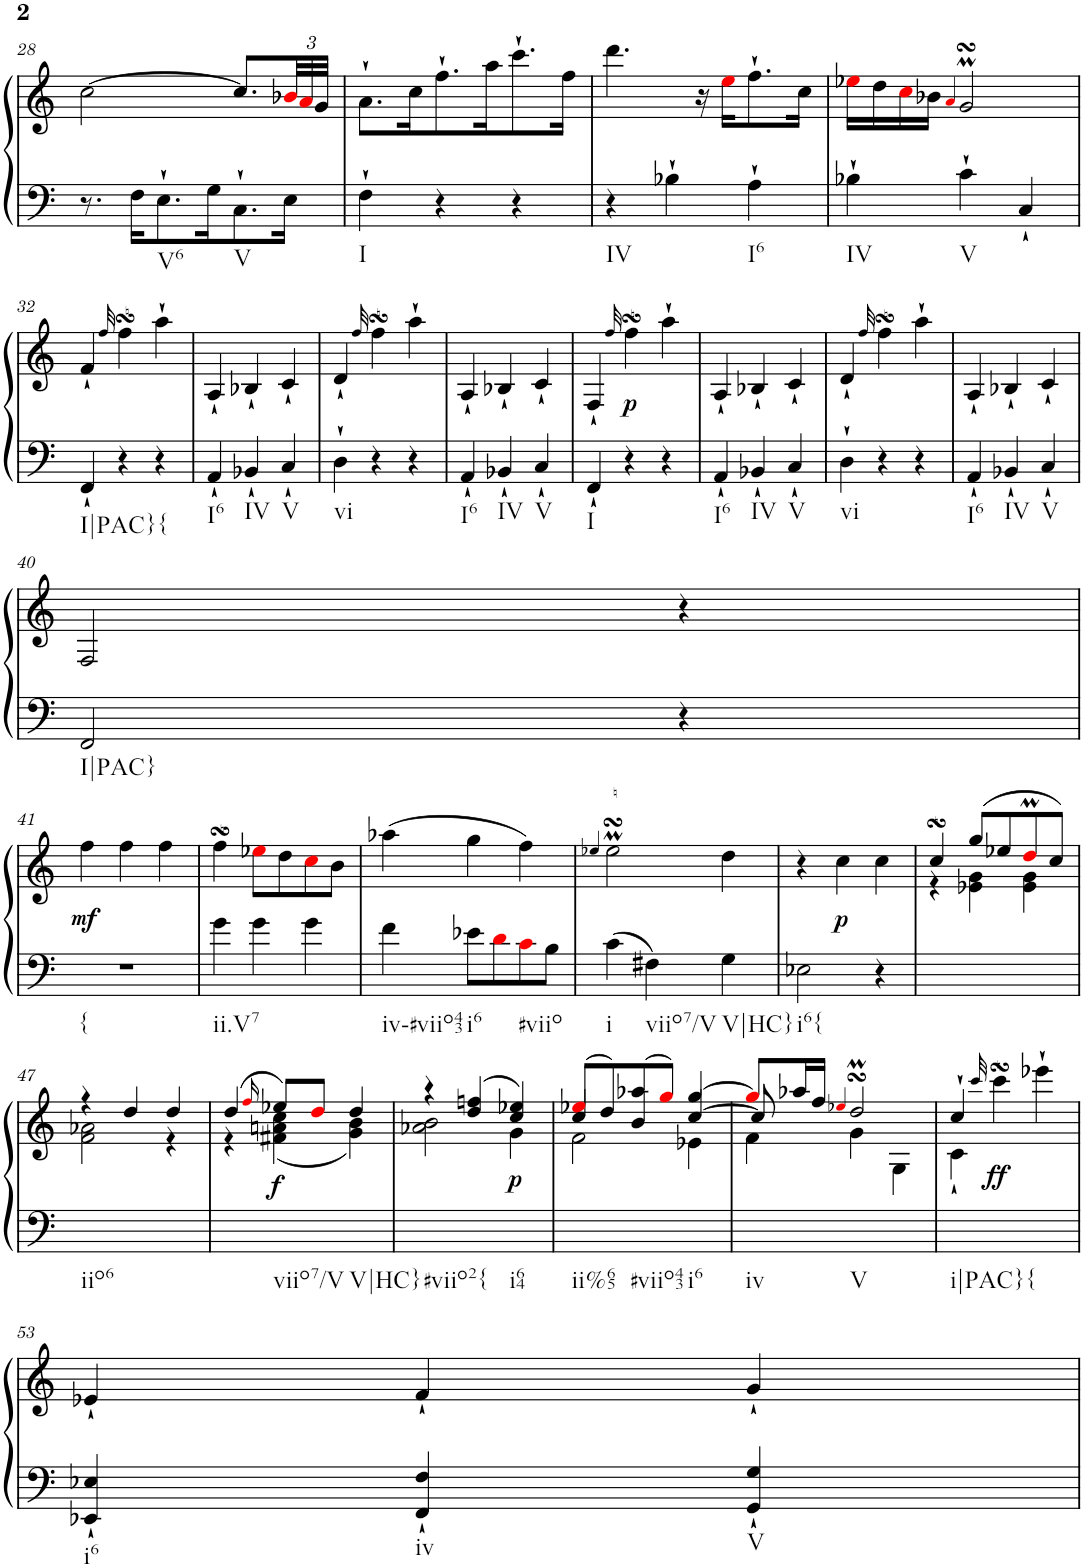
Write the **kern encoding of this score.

**kern	**kern	**dynam
*part1	*part1	*part1
*staff2	*staff1	*staff1/2
*I"Harpsichord	*	*
*I'Hch.	*	*
!!LO:PB:g=z
*clefF4	*clefG2	*
*k[]	*k[]	*
*M3/4	*M3/4	*
=28	=28	=28
8.r	[2cc\	.
16F\KL	.	.
!LO:TX:b:t=V6	!	!
8.E`\	.	.
16G\K	.	.
!LO:TX:b:t=V	!	!
8.C`\	8.cc/L]	.
*	*Xbrackettup	*
16E\Jk	48b-Xi/LL	.
.	48ai/	.
.	48g/JJJ	.
=29	=29	=29
!LO:TX:b:t=I	!	!
4F`\	8.a`\L	.
.	16cc\K	.
4r	8.ff`\	.
.	16aa\K	.
4r	8.ccc`\	.
.	16ff\Jk	.
=30	=30	=30
!LO:TX:b:t=IV	!	!
4r	4.ddd\	.
4B-X`\	.	.
.	16r	.
.	16eei\KL	.
!LO:TX:b:t=I6	!	!
4A`\	8.ff`\	.
.	16cc\Jk	.
=31	=31	=31
!LO:TX:b:t=IV	!	!
4B-X`\	16ee-Xi\LL	.
.	16dd\	.
.	16cci\	.
.	16b-X\JJ	.
.	4qai/	.
!LO:TX:b:t=V	!	!
4c`\	2gsSSSM/	.
4C`/	.	.
!!LO:LB:g=z
=32	=32	=32
!LO:TX:b:t=I|PAC}{	!	!
4FF`/	4f`/	.
.	32qff/	.
4r	4ffsSSs\	.
4r	4aa`\	.
=33	=33	=33
!LO:TX:b:t=I6	!	!
4AA`/	4A`/	.
!LO:TX:b:t=IV	!	!
4BB-X`/	4B-X`/	.
!LO:TX:b:t=V	!	!
4C`/	4c`/	.
=34	=34	=34
!LO:TX:b:t=vi	!	!
4D`\	4d`/	.
.	32qff/	.
4r	4ffsSSs\	.
4r	4aa`\	.
=35	=35	=35
!LO:TX:b:t=I6	!	!
4AA`/	4A`/	.
!LO:TX:b:t=IV	!	!
4BB-X`/	4B-X`/	.
!LO:TX:b:t=V	!	!
4C`/	4c`/	.
=36	=36	=36
!LO:TX:b:t=I	!	!
4FF`/	4F`/	.
.	32qff/	.
!	!	!LO:DY:b
4r	4ffsSSs\	p
4r	4aa`\	.
=37	=37	=37
!LO:TX:b:t=I6	!	!
4AA`/	4A`/	.
!LO:TX:b:t=IV	!	!
4BB-X`/	4B-X`/	.
!LO:TX:b:t=V	!	!
4C`/	4c`/	.
=38	=38	=38
!LO:TX:b:t=vi	!	!
4D`\	4d`/	.
.	32qff/	.
4r	4ffsSSs\	.
4r	4aa`\	.
=39	=39	=39
!LO:TX:b:t=I6	!	!
4AA`/	4A`/	.
!LO:TX:b:t=IV	!	!
4BB-X`/	4B-X`/	.
!LO:TX:b:t=V	!	!
4C`/	4c`/	.
!!LO:LB:g=z
=40	=40	=40
!LO:TX:b:t=I|PAC}	!	!
2FF/	2F/	.
4r	4r	.
!!LO:LB:g=z
=41	=41	=41
!LO:TX:b:t={	!	!
!	!	!LO:DY:b
2.r	4ff\	mf
.	4ff\	.
.	4ff\	.
=42	=42	=42
!LO:TX:b:t=ii.V7	!	!
4g\	4ffsSSs\	.
4g\	8ee-Xi\L	.
.	8dd\	.
4g\	8cci\	.
.	8b\J	.
=43	=43	=43
!LO:TX:b:t=iv-#viio43	!	!
4f\	(>4aa-X\	.
!LO:TX:b:t=i6	!	!
8e-X\L	4gg\	.
8di\	.	.
!LO:TX:b:t=#viio	!	!
8ci\	4ff\)	.
8B\J	.	.
=44	=44	=44
.	4qee-X/	.
!LO:TX:b:t=i	!	!
4c\	2ee-MsSSs\	.
!LO:TX:b:t=viio7/V	!	!
4F#X\	.	.
!LO:TX:b:t=V|HC}	!	!
4G\	4dd\	.
=45	=45	=45
!LO:TX:b:t=i6{	!	!
2E-X\	4r	.
!	!	!LO:DY:b
.	4cc\	p
4r	4cc\	.
=46	=46	=46
*	*^	*
2.ryy	4ccsSSs/	4r	.
.	(>8gg/L	4e-X\ 4g\	.
.	8ee-X/	.	.
.	8ddMi/	4e-\ 4g\	.
.	8cc/J)	.	.
!!LO:LB:g=z	!!
=47	=47	=47	=47
!LO:TX:b:t=iio6	!	!	!
2.ryy	4r	2f\ 2a-X\	.
.	4dd/	.	.
.	4dd/	4r	.
=48	=48	=48	=48
!LO:TX:b:t=viio7/V	!	!	!
!LO:TX:b:t=V|HC}	!	!	!
2.ryy	(>4dd/	4r	.
.	16qffi/	.	.
!	!	!	!LO:DY:b
.	8ee-X/L)	(<4f#X\ 4an\ 4cc\	f
.	8ddi/J	.	.
.	4dd/	4g\ 4b\)	.
=49	=49	=49	=49
!LO:TX:b:t=#viio2{	!	!	!
!LO:TX:b:t=i64	!	!	!
2.ryy	4r	2a-X\ 2b\	.
.	(>4dd/ 4ffn/	.	.
!	!	!	!LO:DY:b
.	4cc/ 4ee-X/)	4g\	p
=50	=50	=50	=50
*	*	*^	*
!LO:TX:b:t=ii%65	!	!	!	!
!LO:TX:b:t=#viio43	!	!	!	!
!LO:TX:b:t=i6	!	!	!	!
2.ryy	(>8ee-Xi/L	2f\	4cc/	.
.	8dd/)	.	.	.
.	(>8aa-X/	.	4b/	.
.	8ggi/J)	.	.	.
.	[4gg/	4e-X\	[4cc/	.
=51	=51	=51	=51	=51
!LO:TX:b:t=iv	!	!	!	!
!LO:TX:b:t=V	!	!	!	!
2.ryy	8ggi/L]	4f\	8cc/]	.
.	16aa-X/L	.	2ryy	.
.	16ff/JJ	.	.	.
.	4qee-Xi/	.	.	.
.	2ddsSSSM/	4g\	.	.
.	.	4G\	.	.
.	.	.	8ryy	.
=52	=52	=52	=52	=52
!LO:TX:b:t=i|PAC}{	!	!	!	!
*	*	*v	*v	*
2.ryy	4cc`/	4c`\	.
.	32qccc/	.	.
!	!	!	!LO:DY:b
.	4cccsSSs\	2ryy	ff
.	4eee-X`\	.	.
*	*v	*v	*
!!LO:LB:g=z
=53	=53	=53
!LO:TX:b:t=i6	!	!
4EE-X/` 4E-X/`	4e-X`/	.
!LO:TX:b:t=iv	!	!
4FF/` 4F/`	4f`/	.
!LO:TX:b:t=V	!	!
4GG/` 4G/`	4g`/	.
=	=	=
*-	*-	*-
